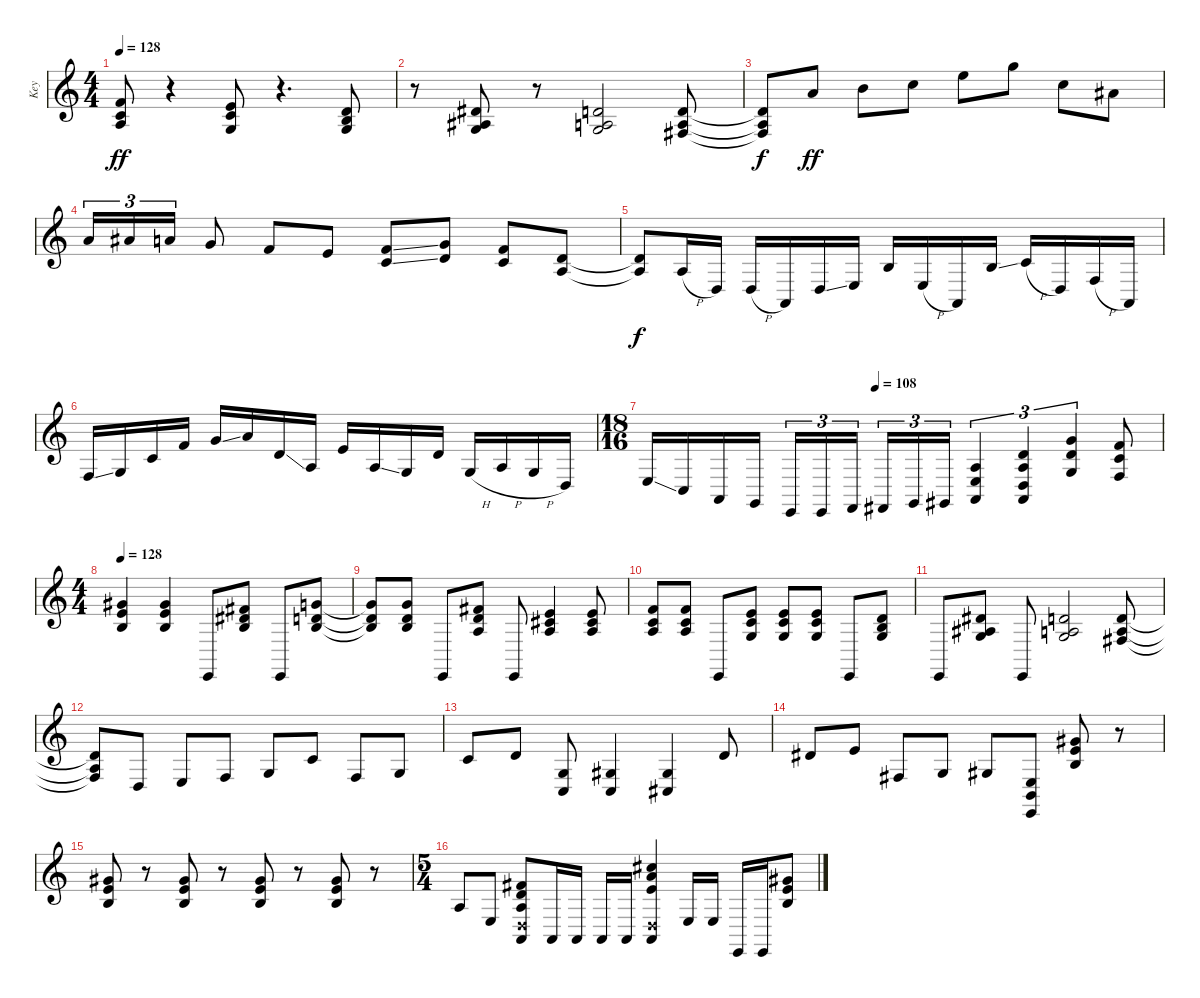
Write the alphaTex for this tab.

\track ("Key" "Key") {instrument synthstrings1}
\staff {score}
\tuning (E4 B3 G3 D3 A2 E2) {hide}
\ts (4 4)
\tempo 128
\clef g2
\ks c
(6.2 5.3 7.4).8{dy ff} r.4 (5.2 5.3 5.4).8 r.4{d} (3.2 4.3 5.4).8 |
r.8 (4.2 3.3 5.4).8 r.8 (3.2 2.3 5.4).2 (3.2 2.3 4.4).8 |
(3.2{t} 2.3{t} 4.4{t}).8{dy f} 10.2.8{dy ff} 12.2.8 13.2.8 12.1.8 15.1.8 13.2.8 11.2.8 |
10.2.16{tu (3 2)} 11.2.16{tu (3 2)} 10.2.16{tu (3 2)} 8.2.8 6.2.8 5.2.8 (6.2{ss} 5.3{ss}).8 (8.2 7.3).8 (6.2 5.3).8 (3.2 2.3).8 |
(3.2{t} 2.3{t}).8{dy f} 7.4{h}.16 0.4.16 5.5{h}.16 0.5.16 5.5{ss}.16 7.5.16 9.4.16 7.5{h}.16 0.5.16 9.4{ss}.16 10.4{h}.16 0.4.16 8.5{h}.16 0.5.16 |
8.5{ss}.16 10.5.16 10.4.16 10.3.16 12.3{ss}.16 14.3.16 12.4{ss}.16 7.4.16 9.3.16 7.4{ss}.16 5.4.16 7.3.16 5.4{h}.16 7.4{h}.16 5.4{h}.16 0.4.16 |
\ts (18 16)
\tempo (108 0.4444444444444444)
7.5{ss}.16 3.5.16 0.5.16 3.6.16{beam splitsecondary} 0.6.16{tu (3 2)} 0.6.16{tu (3 2)} 1.6.16{tu (3 2)} 2.6.16{tu (3 2)} 3.6.16{tu (3 2)} 4.6.16{tu (3 2)} (2.3 2.4 0.5).4{tu (3 2)} (3.2 2.3 0.4 0.5).4{tu (3 2)} (8.2 7.3 5.4).4{tu (3 2)} (6.2 5.3 3.4).8 |
\ts (4 4)
\tempo 128
(9.2 9.3 9.4).4 (9.2 9.3 9.4).4 0.6.8 (7.2 8.3 9.4).8 0.6.8 (8.2 7.3 9.4).8 |
(8.2{t} 7.3{t} 9.4{t}).8 (8.2 7.3 9.4).8 0.6.8 (7.2 7.3 7.4).8 0.6.8 (5.2 6.3 7.4).4 (5.2 6.3 7.4).8 |
(6.2 5.3 7.4).8 (6.2 5.3 7.4).8 0.6.8 (5.2 5.3 5.4).8 (5.2 5.3 5.4).8 (5.2 5.3 5.4).8 0.6.8 (3.2 4.3 5.4).8 |
0.6.8 (4.2 3.3 5.4).8 0.6.8 (3.2 2.3 5.4).2 (3.2 2.3 4.4).8 |
(3.2{t} 2.3{t} 4.4{t}).8 0.4.8 2.4.8 3.4.8 0.3.8 1.2.8 3.4.8 5.4.8 |
5.3.8 3.2.8 (5.4 3.5).8 (6.4 3.5).4 (6.4 4.5).4 7.3.8 |
8.3.8 9.3.8 4.4.8 5.4.8 6.4.8 (2.4 2.5 0.6).8 (9.2 9.3 9.4).8 r.8 |
(9.2 9.3 9.4).8 r.8 (9.2 9.3 9.4).8 r.8 (9.2 9.3 9.4).8 r.8 (9.2 9.3 9.4).8 r.8 |
\ts (5 4)
2.3.8 2.4.8 (2.1 3.2 2.3 0.4{x} 0.5).8 0.5.16 0.5.16 0.5.16 0.5.16 (9.1 10.2 9.3 0.4{x} 0.5).4 7.5.16 7.5.16 0.6.16 0.6.16 (9.2 9.3 9.4).8
